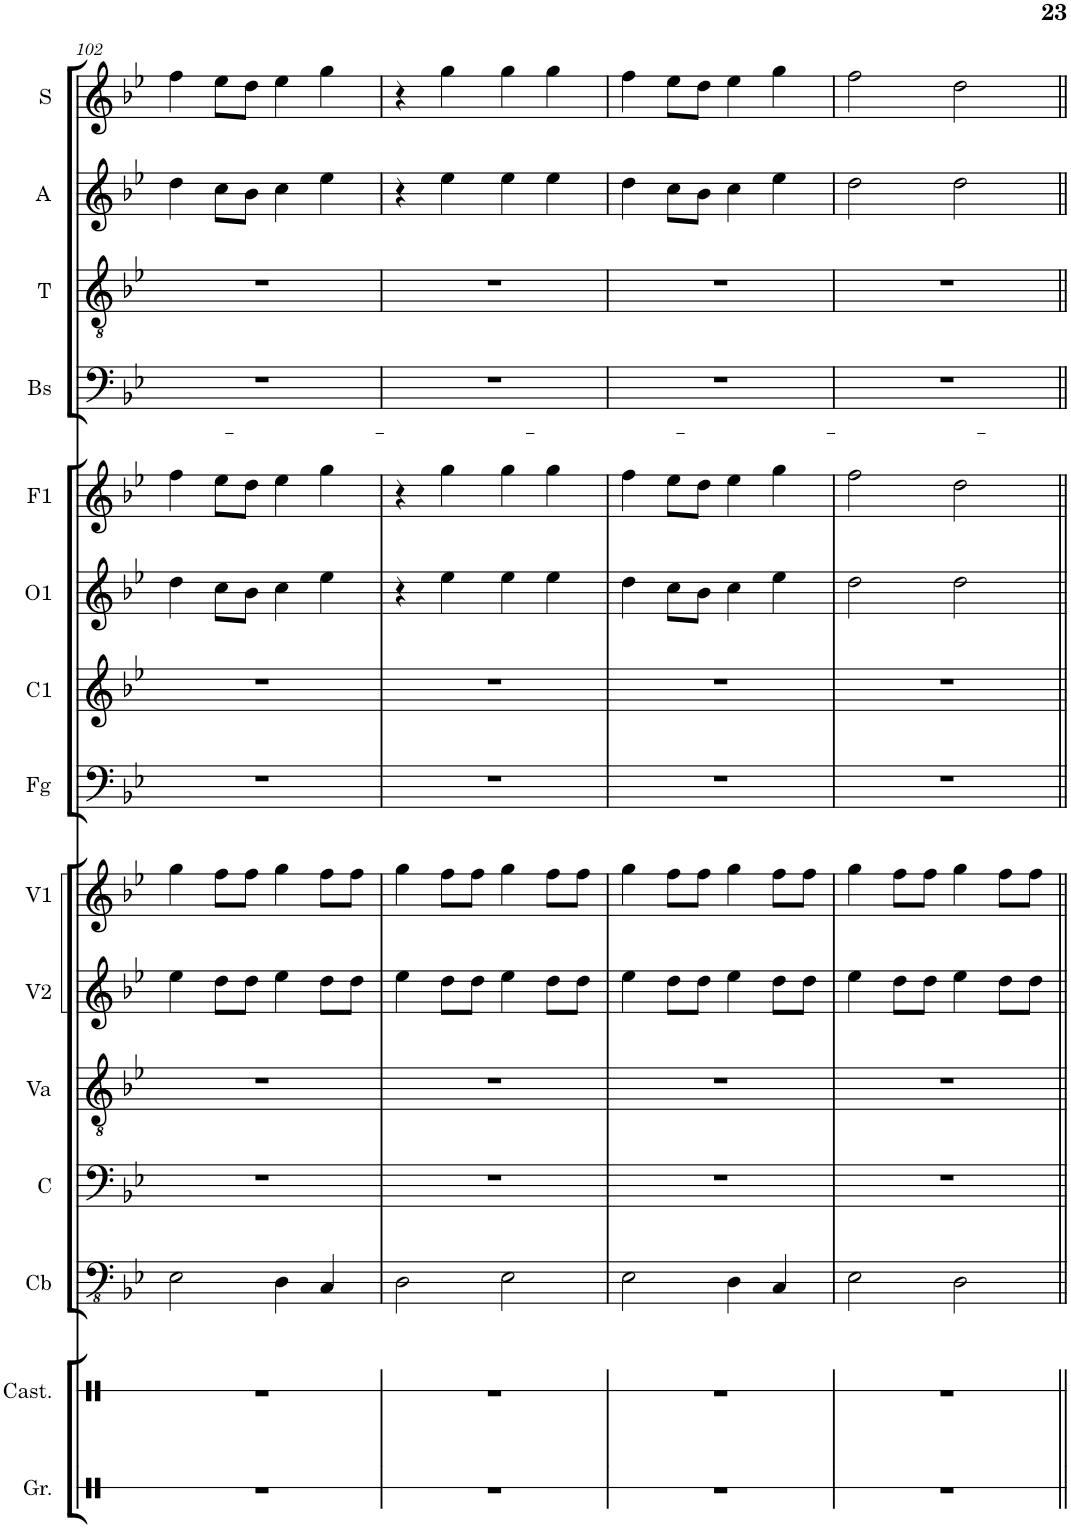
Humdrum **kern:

**kern	**kern	**kern	**kern	**kern	**kern	**kern	**kern	**kern	**kern	**kern	**kern	**kern	**kern	**kern
*part15	*part14	*part13	*part12	*part11	*part10	*part9	*part8	*part7	*part6	*part5	*part4	*part3	*part2	*part1
*staff15	*staff14	*staff13	*staff12	*staff11	*staff10	*staff9	*staff8	*staff7	*staff6	*staff5	*staff4	*staff3	*staff2	*staff1
*I"Grancassa	*I"Castagnette	*I"Cb	*I"C	*I"Va	*I"V2	*I"V1	*I"Fg	*I"C1	*I"O1	*I"F1	*I"Bs	*I"T	*I"A	*I"S
*I'Gr.	*I'Cast.	*I'Cb	*I'C	*I'Va	*I'V2	*I'V1	*I'Fg	*I'C1	*I'O1	*I'F1	*I'Bs	*I'T	*I'A	*I'S
!!LO:PB:g=z
*clefX	*clefX	*clefFv4	*clefF4	*clefGv2	*clefG2	*clefG2	*clefF4	*clefG2	*clefG2	*clefG2	*clefF4	*clefGv2	*clefG2	*clefG2
*	*	*	*	*	*	*	*	*Trd1c2	*	*	*	*	*	*
*k[]	*k[]	*k[b-e-]	*k[b-e-]	*k[b-e-]	*k[b-e-]	*k[b-e-]	*k[b-e-]	*k[b-e-]	*k[b-e-]	*k[b-e-]	*k[b-e-]	*k[b-e-]	*k[b-e-]	*k[b-e-]
*M4/4	*M4/4	*M4/4	*M4/4	*M4/4	*M4/4	*M4/4	*M4/4	*M4/4	*M4/4	*M4/4	*M4/4	*M4/4	*M4/4	*M4/4
=102	=102	=102	=102	=102	=102	=102	=102	=102	=102	=102	=102	=102	=102	=102
1r	1r	2EE-\	1r	1r	4ee-\	4gg\	1r	1r	4dd\	4ff\	1r	1r	4dd\	4ff\
.	.	.	.	.	8dd\L	8ff\L	.	.	8cc\L	8ee-\L	.	.	8cc\L	8ee-\L
.	.	.	.	.	8dd\J	8ff\J	.	.	8b-\J	8dd\J	.	.	8b-\J	8dd\J
.	.	4DD\	.	.	4ee-\	4gg\	.	.	4cc\	4ee-\	.	.	4cc\	4ee-\
.	.	4CC/	.	.	8dd\L	8ff\L	.	.	4ee-\	4gg\	.	.	4ee-\	4gg\
.	.	.	.	.	8dd\J	8ff\J	.	.	.	.	.	.	.	.
=103	=103	=103	=103	=103	=103	=103	=103	=103	=103	=103	=103	=103	=103	=103
1r	1r	2DD\	1r	1r	4ee-\	4gg\	1r	1r	4r	4r	1r	1r	4r	4r
.	.	.	.	.	8dd\L	8ff\L	.	.	4ee-\	4gg\	.	.	4ee-\	4gg\
.	.	.	.	.	8dd\J	8ff\J	.	.	.	.	.	.	.	.
.	.	2EE-\	.	.	4ee-\	4gg\	.	.	4ee-\	4gg\	.	.	4ee-\	4gg\
.	.	.	.	.	8dd\L	8ff\L	.	.	4ee-\	4gg\	.	.	4ee-\	4gg\
.	.	.	.	.	8dd\J	8ff\J	.	.	.	.	.	.	.	.
=104	=104	=104	=104	=104	=104	=104	=104	=104	=104	=104	=104	=104	=104	=104
1r	1r	2EE-\	1r	1r	4ee-\	4gg\	1r	1r	4dd\	4ff\	1r	1r	4dd\	4ff\
.	.	.	.	.	8dd\L	8ff\L	.	.	8cc\L	8ee-\L	.	.	8cc\L	8ee-\L
.	.	.	.	.	8dd\J	8ff\J	.	.	8b-\J	8dd\J	.	.	8b-\J	8dd\J
.	.	4DD\	.	.	4ee-\	4gg\	.	.	4cc\	4ee-\	.	.	4cc\	4ee-\
.	.	4CC/	.	.	8dd\L	8ff\L	.	.	4ee-\	4gg\	.	.	4ee-\	4gg\
.	.	.	.	.	8dd\J	8ff\J	.	.	.	.	.	.	.	.
=105	=105	=105	=105	=105	=105	=105	=105	=105	=105	=105	=105	=105	=105	=105
1r	1r	2EE-\	1r	1r	4ee-\	4gg\	1r	1r	2dd\	2ff\	1r	1r	2dd\	2ff\
.	.	.	.	.	8dd\L	8ff\L	.	.	.	.	.	.	.	.
.	.	.	.	.	8dd\J	8ff\J	.	.	.	.	.	.	.	.
.	.	2DD\	.	.	4ee-\	4gg\	.	.	2dd\	2dd\	.	.	2dd\	2dd\
.	.	.	.	.	8dd\L	8ff\L	.	.	.	.	.	.	.	.
.	.	.	.	.	8dd\J	8ff\J	.	.	.	.	.	.	.	.
=||	=||	=||	=||	=||	=||	=||	=||	=||	=||	=||	=||	=||	=||	=||
*-	*-	*-	*-	*-	*-	*-	*-	*-	*-	*-	*-	*-	*-	*-
